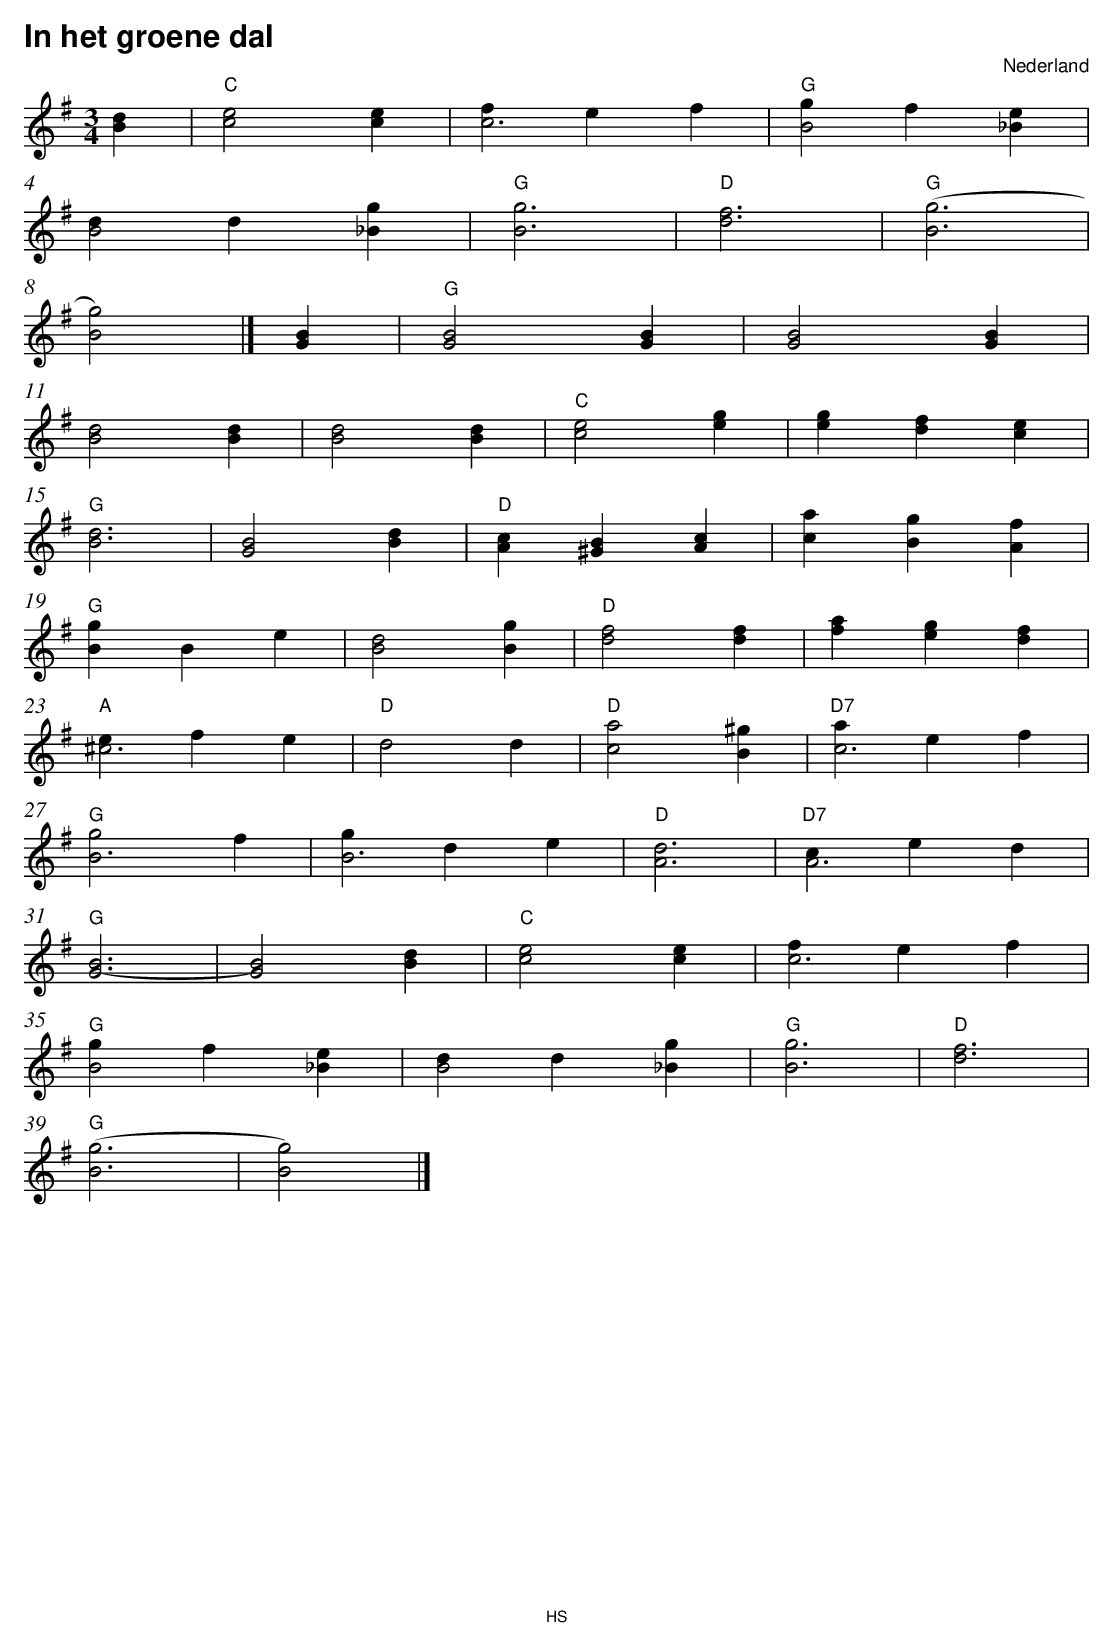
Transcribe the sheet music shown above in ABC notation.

X:1
T:In het groene dal
O:Nederland
M:3/4
L:1/8
Q:1/4=157
K:G
V:1
[d2B2]|"C" [e4c4][e2c2]|[f2c6]e2 f2 |"G" [g2B4]f2 [e2_B2]|
[d2B4]d2 [g2_B2]|"G" [g6B6]|"D" [f6d6]|"G" [(g6B6]|
[g4)B4] |] [B2G2]|"G" [B4G4][B2G2]|[B4G4][B2G2]|
[d4B4][d2B2]|[d4B4][d2B2]|"C" [e4c4][g2e2]|[g2e2][f2d2][e2c2]|
"G" [d6B6]|[B4G4][d2B2]|"D" [c2A2][B2^G2][c2A2]|[a2c2][g2B2][f2A2]|
"G" [g2B2]B2 e2 |[d4B4][g2B2]|"D" [f4d4][f2d2]|[a2f2][g2e2][f2d2]|
"A" [e2^c6]f2 e2 |"D" d4 d2 |"D" [a4c4][^g2B2]|"D7" [a2c6]e2 f2 |
"G" [g4B6]f2 |[g2B6]d2 e2 |"D" [d6A6]|"D7" [c2A6]e2 d2 |
"G" [(B6G6]|[B4)G4][d2B2]|"C" [e4c4][e2c2]|[f2c6]e2 f2 |
"G" [g2B4]f2 [e2_B2]|[d2B4]d2 [g2_B2]|"G" [g6B6]|"D" [f6d6]|
"G" [(g6B6]|[g4)B4]|]
